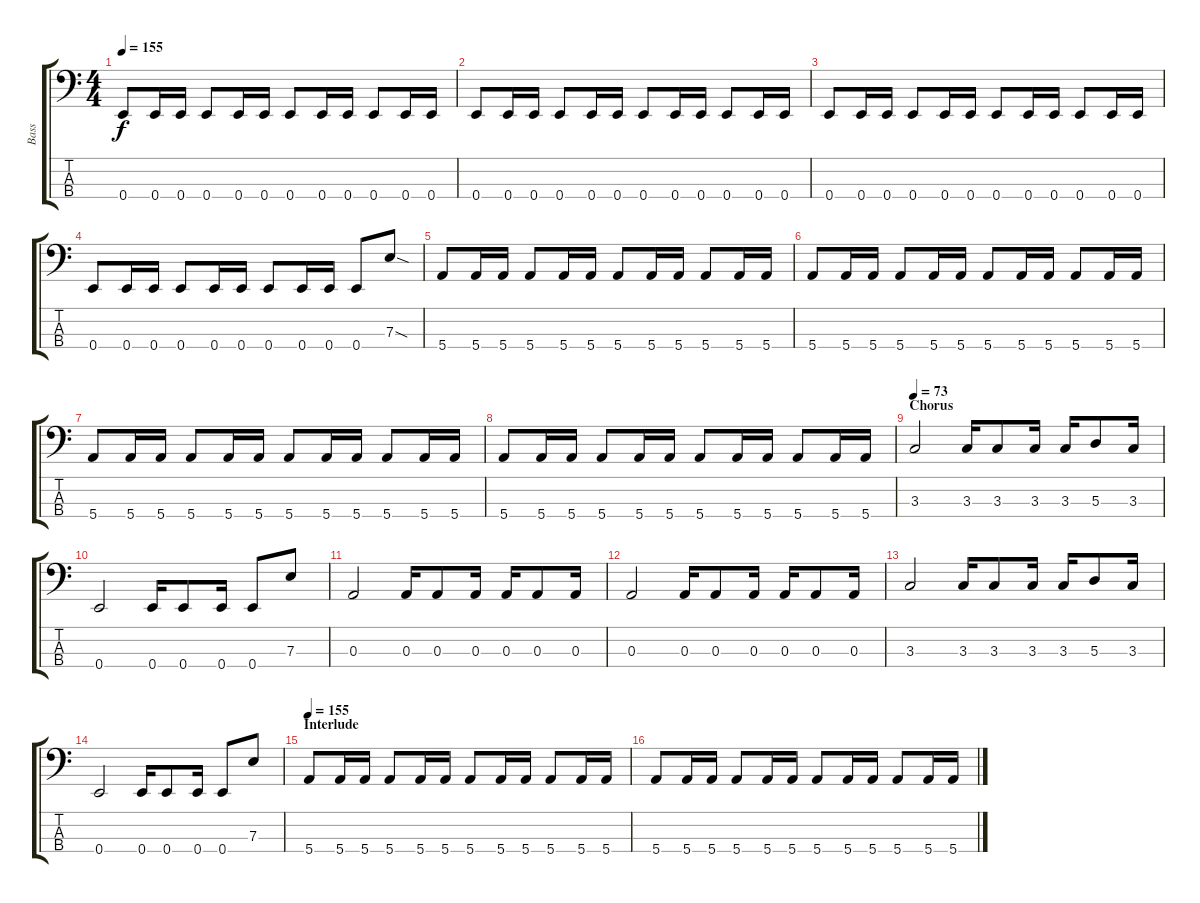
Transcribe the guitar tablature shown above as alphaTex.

\track ("Bass" "Bass") {instrument electricbasspick}
\staff {score tabs}
\tuning (G2 D2 A1 E1) {hide}
\ts (4 4)
\tempo 155
\clef f4
\ks c
0.4.8{dy f} 0.4.16 0.4.16 0.4.8 0.4.16 0.4.16 0.4.8 0.4.16 0.4.16 0.4.8 0.4.16 0.4.16 |
0.4.8 0.4.16 0.4.16 0.4.8 0.4.16 0.4.16 0.4.8 0.4.16 0.4.16 0.4.8 0.4.16 0.4.16 |
0.4.8 0.4.16 0.4.16 0.4.8 0.4.16 0.4.16 0.4.8 0.4.16 0.4.16 0.4.8 0.4.16 0.4.16 |
0.4.8 0.4.16 0.4.16 0.4.8 0.4.16 0.4.16 0.4.8 0.4.16 0.4.16 0.4.8 7.3{sod}.8 |
5.4.8 5.4.16 5.4.16 5.4.8 5.4.16 5.4.16 5.4.8 5.4.16 5.4.16 5.4.8 5.4.16 5.4.16 |
5.4.8 5.4.16 5.4.16 5.4.8 5.4.16 5.4.16 5.4.8 5.4.16 5.4.16 5.4.8 5.4.16 5.4.16 |
5.4.8 5.4.16 5.4.16 5.4.8 5.4.16 5.4.16 5.4.8 5.4.16 5.4.16 5.4.8 5.4.16 5.4.16 |
5.4.8 5.4.16 5.4.16 5.4.8 5.4.16 5.4.16 5.4.8 5.4.16 5.4.16 5.4.8 5.4.16 5.4.16 |
\section ("" "Chorus")
\tempo 73
3.3.2 3.3.16 3.3.8 3.3.16 3.3.16 5.3.8 3.3.16 |
0.4.2 0.4.16 0.4.8 0.4.16 0.4.8 7.3.8 |
0.3.2 0.3.16 0.3.8 0.3.16 0.3.16 0.3.8 0.3.16 |
0.3.2 0.3.16 0.3.8 0.3.16 0.3.16 0.3.8 0.3.16 |
3.3.2 3.3.16 3.3.8 3.3.16 3.3.16 5.3.8 3.3.16 |
0.4.2 0.4.16 0.4.8 0.4.16 0.4.8 7.3.8 |
\section ("" "Interlude")
\tempo 155
5.4.8 5.4.16 5.4.16 5.4.8 5.4.16 5.4.16 5.4.8 5.4.16 5.4.16 5.4.8 5.4.16 5.4.16 |
5.4.8 5.4.16 5.4.16 5.4.8 5.4.16 5.4.16 5.4.8 5.4.16 5.4.16 5.4.8 5.4.16 5.4.16
